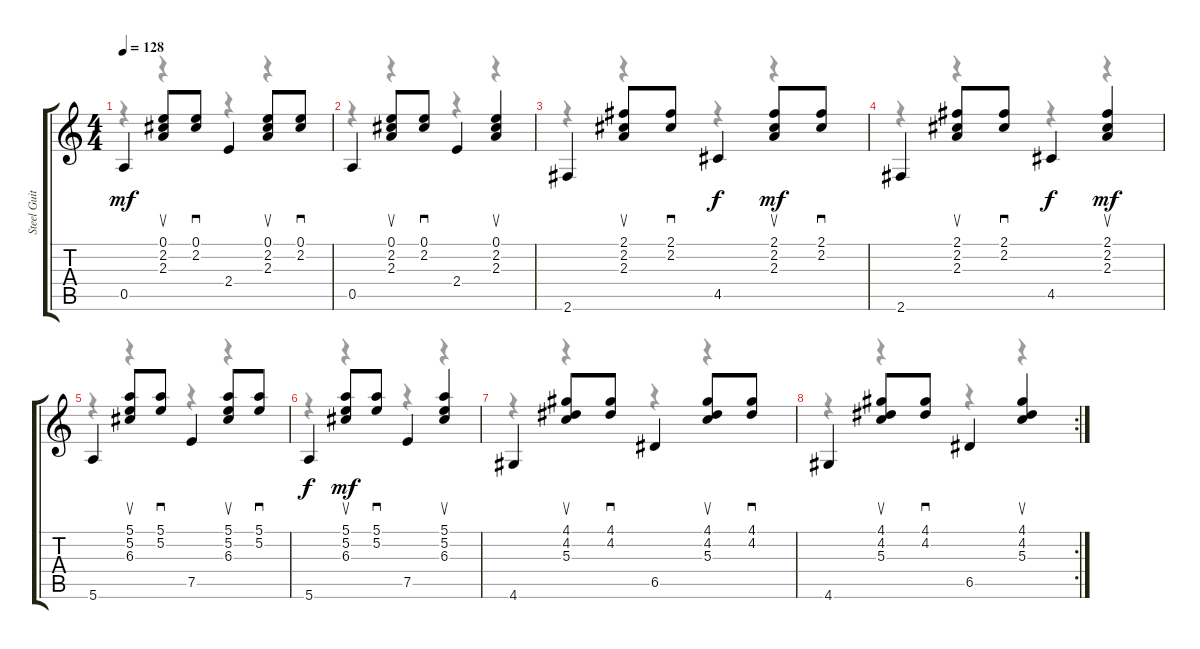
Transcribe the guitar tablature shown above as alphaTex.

\track ("Steel Guitar" "Steel Guit") {instrument acousticguitarsteel}
\staff {score tabs}
\tuning (E4 B3 G3 D3 A2 E2) {hide}
\voice
\ts (4 4)
\tempo 128
\clef g2
\ks c
0.5.4{dy mf} (0.1 2.2 2.3).8{su} (0.1 2.2).8{sd} 2.4.4 (0.1 2.2 2.3).8{su} (0.1 2.2).8{sd} |
0.5.4 (0.1 2.2 2.3).8{su} (0.1 2.2).8{sd} 2.4.4 (0.1 2.2 2.3).4{su} |
2.6.4 (2.1 2.2 2.3).8{su} (2.1 2.2).8{sd} 4.5.4{dy f} (2.1 2.2 2.3).8{su dy mf} (2.1 2.2).8{sd} |
2.6.4 (2.1 2.2 2.3).8{su} (2.1 2.2).8{sd} 4.5.4{dy f} (2.1 2.2 2.3).4{su dy mf} |
5.6.4 (5.1 5.2 6.3).8{su} (5.1 5.2).8{sd} 7.5.4 (5.1 5.2 6.3).8{su} (5.1 5.2).8{sd} |
5.6.4{dy f} (5.1 5.2 6.3).8{su dy mf} (5.1 5.2).8{sd} 7.5.4 (5.1 5.2 6.3).4{su} |
4.6.4 (4.1 4.2 5.3).8{su} (4.1 4.2).8{sd} 6.5.4 (4.1 4.2 5.3).8{su} (4.1 4.2).8{sd} |
\rc 2
4.6.4 (4.1 4.2 5.3).8{su} (4.1 4.2).8{sd} 6.5.4 (4.1 4.2 5.3).4{su}
\voice
\clef g2
\ottava regular
\simile none
\ks c
r.4{dy f} r.4 r.4 r.4 |
r.4 r.4 r.4 r.4 |
r.4 r.4 r.4 r.4 |
r.4 r.4 r.4 r.4 |
r.4 r.4 r.4 r.4 |
r.4 r.4 r.4 r.4 |
r.4 r.4 r.4 r.4 |
r.4 r.4 r.4 r.4
